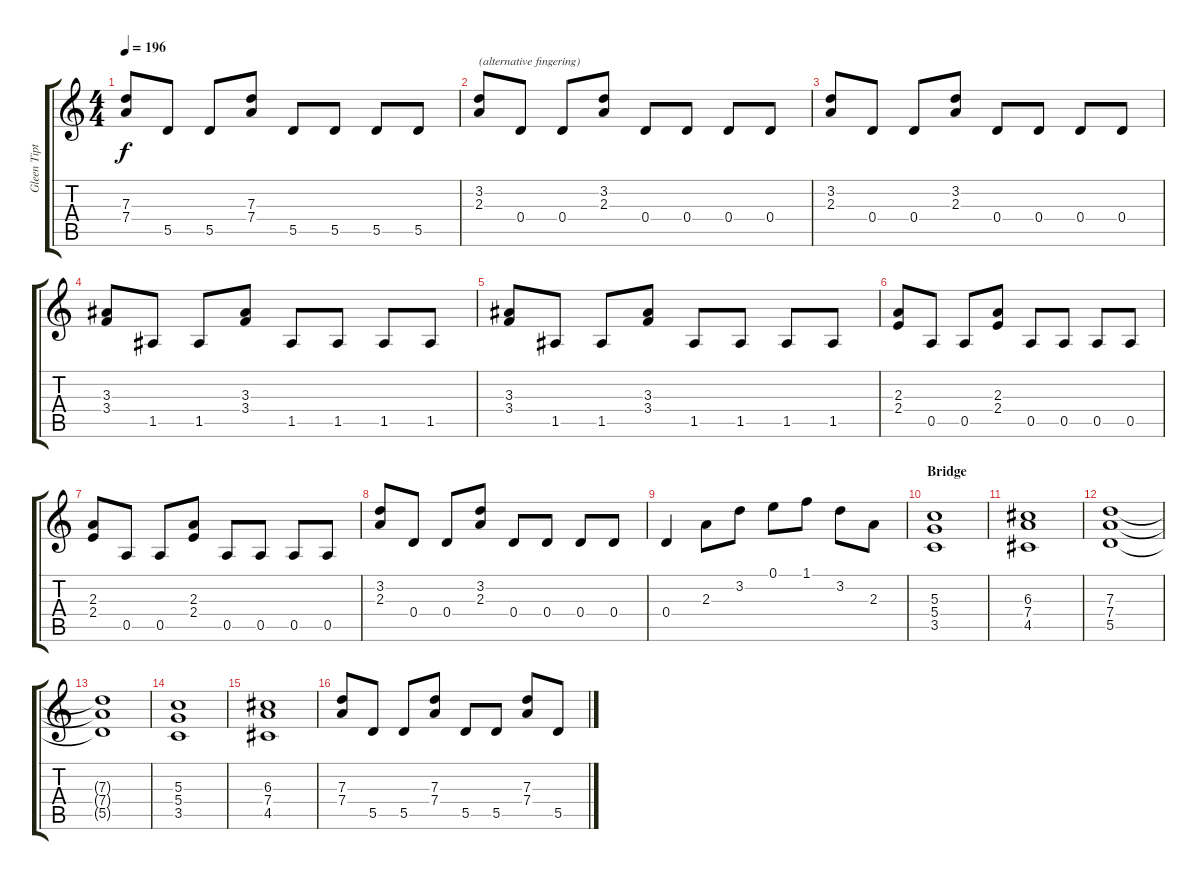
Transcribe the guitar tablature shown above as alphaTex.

\track ("Gleen Tipton" "Gleen Tipt") {instrument overdrivenguitar}
\staff {score tabs}
\tuning (E4 B3 G3 D3 A2 E2) {hide}
\ts (4 4)
\tempo 196
\clef g2
\ks c
(7.3 7.4).8{dy f} 5.5.8 5.5.8 (7.3 7.4).8 5.5.8 5.5.8 5.5.8 5.5.8 |
(3.2 2.3).8{txt "(alternative fingering)"} 0.4.8 0.4.8 (3.2 2.3).8 0.4.8 0.4.8 0.4.8 0.4.8 |
(3.2 2.3).8 0.4.8 0.4.8 (3.2 2.3).8 0.4.8 0.4.8 0.4.8 0.4.8 |
(3.3 3.4).8 1.5.8 1.5.8 (3.3 3.4).8 1.5.8 1.5.8 1.5.8 1.5.8 |
(3.3 3.4).8 1.5.8 1.5.8 (3.3 3.4).8 1.5.8 1.5.8 1.5.8 1.5.8 |
(2.3 2.4).8 0.5.8 0.5.8 (2.3 2.4).8 0.5.8 0.5.8 0.5.8 0.5.8 |
(2.3 2.4).8 0.5.8 0.5.8 (2.3 2.4).8 0.5.8 0.5.8 0.5.8 0.5.8 |
(3.2 2.3).8 0.4.8 0.4.8 (3.2 2.3).8 0.4.8 0.4.8 0.4.8 0.4.8 |
0.4.4 2.3.8 3.2.8 0.1.8 1.1.8 3.2.8 2.3.8 |
\section ("" "Bridge")
(5.3 5.4 3.5).1 |
(6.3 7.4 4.5).1 |
(7.3 7.4 5.5).1 |
(7.3{t} 7.4{t} 5.5{t}).1 |
(5.3 5.4 3.5).1 |
(6.3 7.4 4.5).1 |
(7.3 7.4).8 5.5.8 5.5.8 (7.3 7.4).8 5.5.8 5.5.8 (7.3 7.4).8 5.5.8
